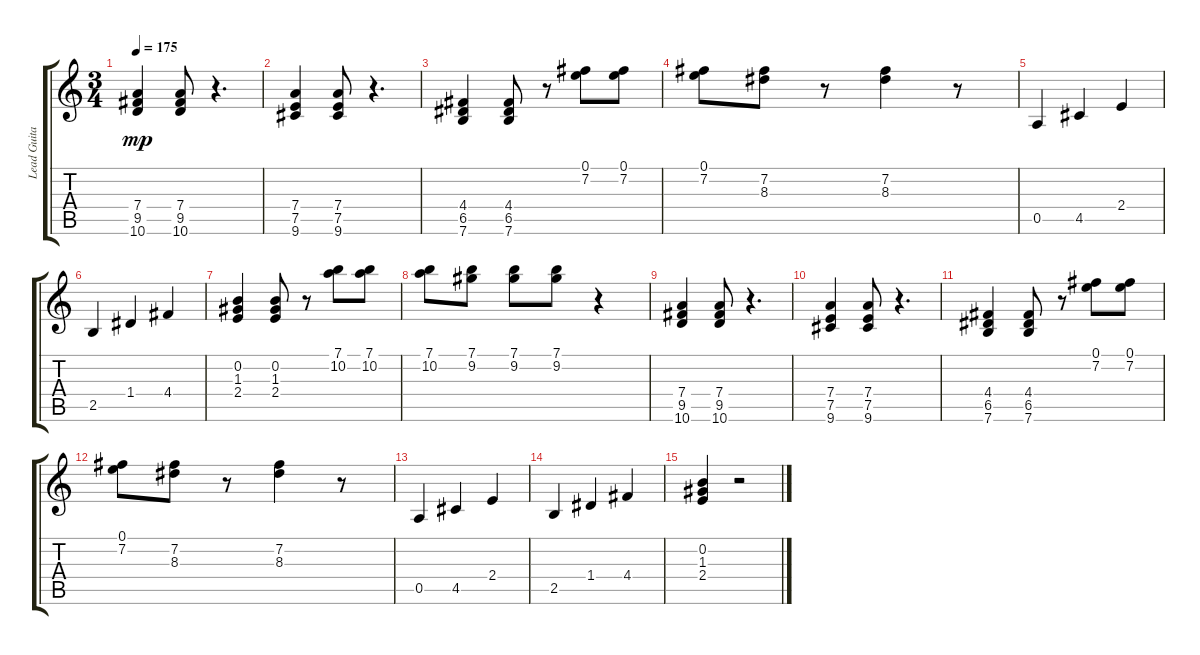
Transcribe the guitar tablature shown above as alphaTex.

\track ("Lead Guitar" "Lead Guita") {instrument distortionguitar}
\staff {score tabs}
\tuning (E4 B3 G3 D3 A2 E2) {hide}
\ts (3 4)
\tempo 175
\clef g2
\ks c
(7.4 9.5 10.6).4{dy mp} (7.4 9.5 10.6).8 r.4{d} |
(7.4 7.5 9.6).4 (7.4 7.5 9.6).8 r.4{d} |
(4.4 6.5 7.6).4 (4.4 6.5 7.6).8 r.8 (0.1 7.2).8 (0.1 7.2).8 |
(0.1 7.2).8 (7.2 8.3).8 r.8 (7.2 8.3).4 r.8 |
0.5.4 4.5.4 2.4.4 |
2.5.4 1.4.4 4.4.4 |
(0.2 1.3 2.4).4 (0.2 1.3 2.4).8 r.8 (7.1 10.2).8 (7.1 10.2).8 |
(7.1 10.2).8 (7.1 9.2).8 (7.1 9.2).8 (7.1 9.2).8 r.4 |
(7.4 9.5 10.6).4 (7.4 9.5 10.6).8 r.4{d} |
(7.4 7.5 9.6).4 (7.4 7.5 9.6).8 r.4{d} |
(4.4 6.5 7.6).4 (4.4 6.5 7.6).8 r.8 (0.1 7.2).8 (0.1 7.2).8 |
(0.1 7.2).8 (7.2 8.3).8 r.8 (7.2 8.3).4 r.8 |
0.5.4 4.5.4 2.4.4 |
2.5.4 1.4.4 4.4.4 |
(0.2 1.3 2.4).4 r.2
